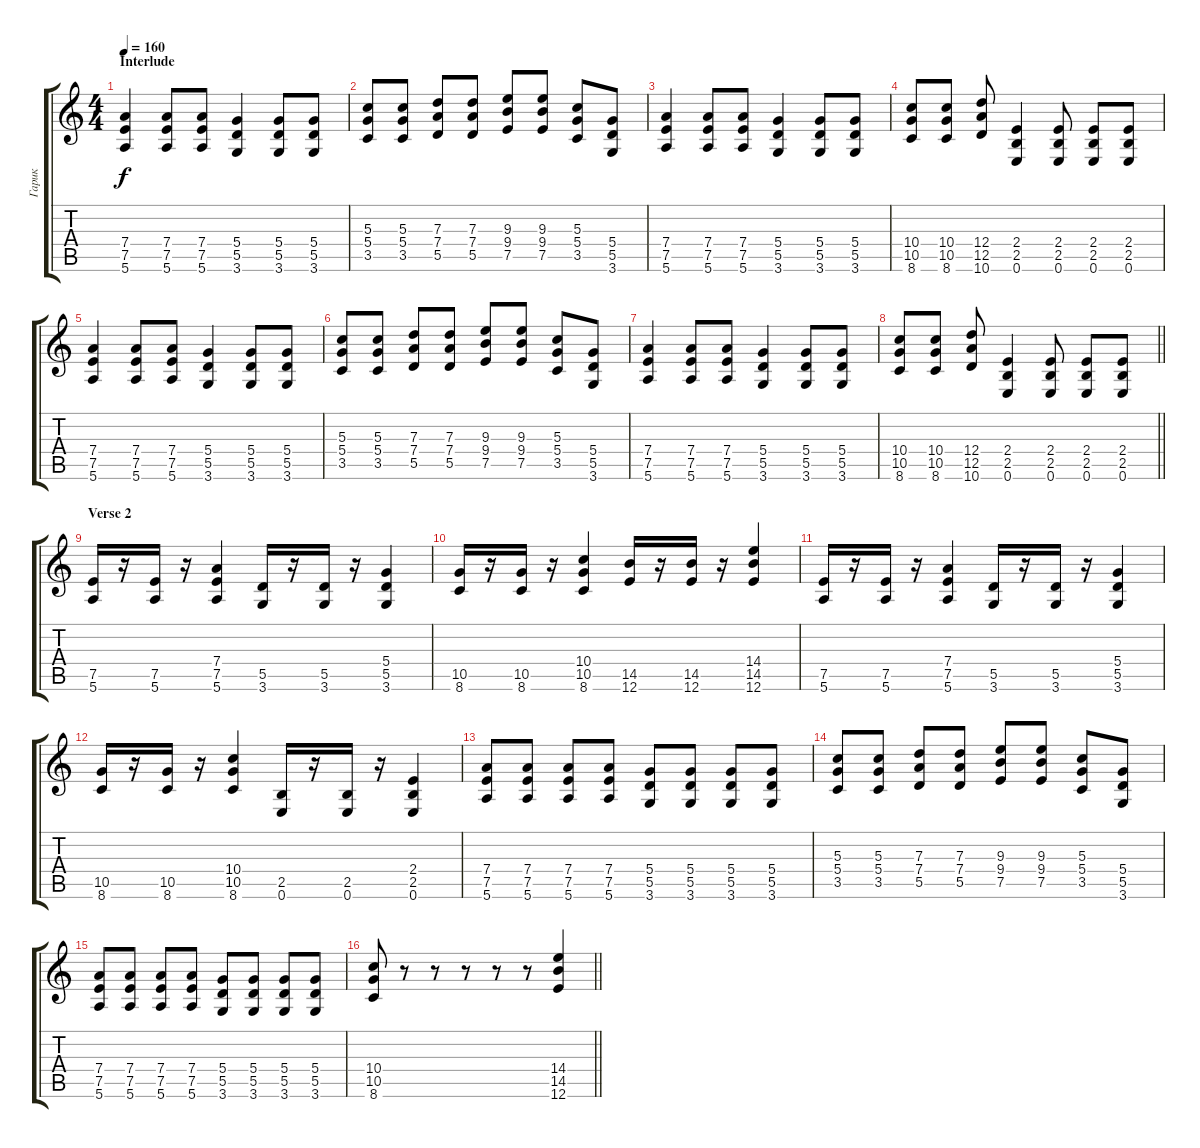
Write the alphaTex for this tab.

\track ("Гарик" "Гарик") {instrument distortionguitar}
\staff {score tabs}
\tuning (E4 B3 G3 D3 A2 E2) {hide}
\ts (4 4)
\section ("" "Interlude")
\tempo 160
\clef g2
\ks c
(7.4 7.5 5.6).4{dy f} (7.4 7.5 5.6).8 (7.4 7.5 5.6).8 (5.4 5.5 3.6).4 (5.4 5.5 3.6).8 (5.4 5.5 3.6).8 |
(5.3 5.4 3.5).8 (5.3 5.4 3.5).8 (7.3 7.4 5.5).8 (7.3 7.4 5.5).8 (9.3 9.4 7.5).8 (9.3 9.4 7.5).8 (5.3 5.4 3.5).8 (5.4 5.5 3.6).8 |
(7.4 7.5 5.6).4 (7.4 7.5 5.6).8 (7.4 7.5 5.6).8 (5.4 5.5 3.6).4 (5.4 5.5 3.6).8 (5.4 5.5 3.6).8 |
(10.4 10.5 8.6).8 (10.4 10.5 8.6).8 (12.4 12.5 10.6).8 (2.4 2.5 0.6).4 (2.4 2.5 0.6).8 (2.4 2.5 0.6).8 (2.4 2.5 0.6).8 |
(7.4 7.5 5.6).4 (7.4 7.5 5.6).8 (7.4 7.5 5.6).8 (5.4 5.5 3.6).4 (5.4 5.5 3.6).8 (5.4 5.5 3.6).8 |
(5.3 5.4 3.5).8 (5.3 5.4 3.5).8 (7.3 7.4 5.5).8 (7.3 7.4 5.5).8 (9.3 9.4 7.5).8 (9.3 9.4 7.5).8 (5.3 5.4 3.5).8 (5.4 5.5 3.6).8 |
(7.4 7.5 5.6).4 (7.4 7.5 5.6).8 (7.4 7.5 5.6).8 (5.4 5.5 3.6).4 (5.4 5.5 3.6).8 (5.4 5.5 3.6).8 |
\barLineRight lightlight
(10.4 10.5 8.6).8 (10.4 10.5 8.6).8 (12.4 12.5 10.6).8 (2.4 2.5 0.6).4 (2.4 2.5 0.6).8 (2.4 2.5 0.6).8 (2.4 2.5 0.6).8 |
\section ("" "Verse 2")
(7.5 5.6).16 r.16 (7.5 5.6).16 r.16 (7.4 7.5 5.6).4 (5.5 3.6).16 r.16 (5.5 3.6).16 r.16 (5.4 5.5 3.6).4 |
(10.5 8.6).16 r.16 (10.5 8.6).16 r.16 (10.4 10.5 8.6).4 (14.5 12.6).16 r.16 (14.5 12.6).16 r.16 (14.4 14.5 12.6).4 |
(7.5 5.6).16 r.16 (7.5 5.6).16 r.16 (7.4 7.5 5.6).4 (5.5 3.6).16 r.16 (5.5 3.6).16 r.16 (5.4 5.5 3.6).4 |
(10.5 8.6).16 r.16 (10.5 8.6).16 r.16 (10.4 10.5 8.6).4 (2.5 0.6).16 r.16 (2.5 0.6).16 r.16 (2.4 2.5 0.6).4 |
(7.4 7.5 5.6).8 (7.4 7.5 5.6).8 (7.4 7.5 5.6).8 (7.4 7.5 5.6).8 (5.4 5.5 3.6).8 (5.4 5.5 3.6).8 (5.4 5.5 3.6).8 (5.4 5.5 3.6).8 |
(5.3 5.4 3.5).8 (5.3 5.4 3.5).8 (7.3 7.4 5.5).8 (7.3 7.4 5.5).8 (9.3 9.4 7.5).8 (9.3 9.4 7.5).8 (5.3 5.4 3.5).8 (5.4 5.5 3.6).8 |
(7.4 7.5 5.6).8 (7.4 7.5 5.6).8 (7.4 7.5 5.6).8 (7.4 7.5 5.6).8 (5.4 5.5 3.6).8 (5.4 5.5 3.6).8 (5.4 5.5 3.6).8 (5.4 5.5 3.6).8 |
\barLineRight lightlight
(10.4 10.5 8.6).8 r.8 r.8 r.8 r.8 r.8 (14.4{ss} 14.5{ss} 12.6{ss}).4
